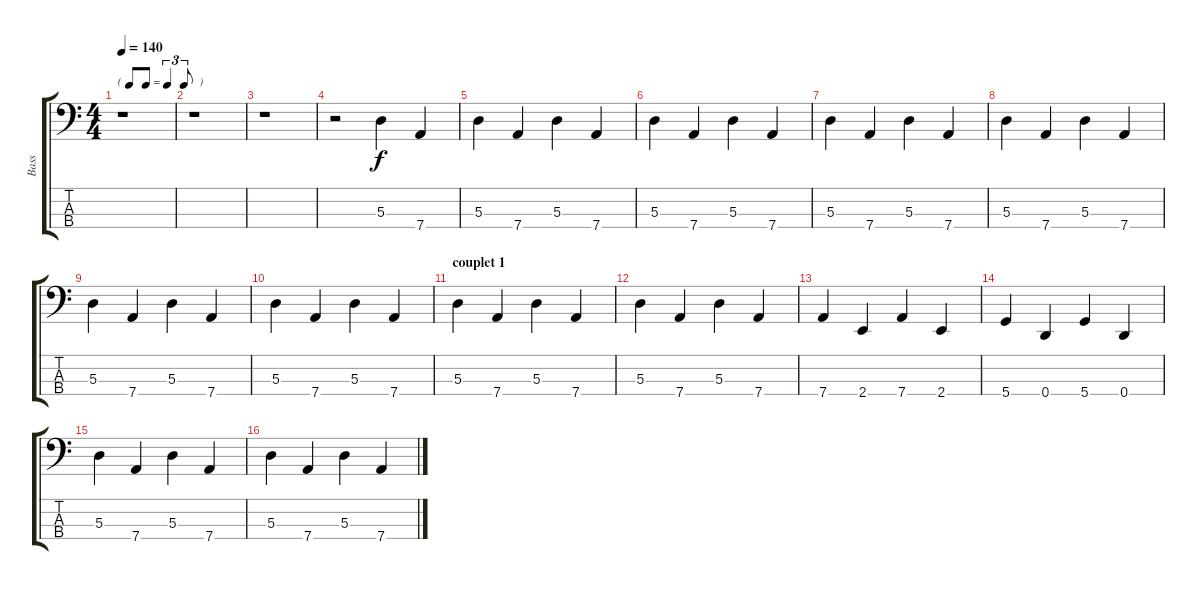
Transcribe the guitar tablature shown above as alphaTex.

\track ("Bass" "Bass") {instrument electricbassfinger}
\staff {score tabs}
\tuning (G2 D2 A1 D1) {hide}
\ts (4 4)
\tf triplet8th
\tempo 140
\clef f4
\ks c
r.1{dy f instrument electricbassfinger} |
r.1 |
r.1 |
r.2 5.3.4 7.4.4 |
5.3.4 7.4.4 5.3.4 7.4.4 |
5.3.4 7.4.4 5.3.4 7.4.4 |
5.3.4 7.4.4 5.3.4 7.4.4 |
5.3.4 7.4.4 5.3.4 7.4.4 |
5.3.4 7.4.4 5.3.4 7.4.4 |
5.3.4 7.4.4 5.3.4 7.4.4 |
\section ("" "couplet 1")
5.3.4 7.4.4 5.3.4 7.4.4 |
5.3.4 7.4.4 5.3.4 7.4.4 |
7.4.4 2.4.4 7.4.4 2.4.4 |
5.4.4 0.4.4 5.4.4 0.4.4 |
5.3.4 7.4.4 5.3.4 7.4.4 |
5.3.4 7.4.4 5.3.4 7.4.4
